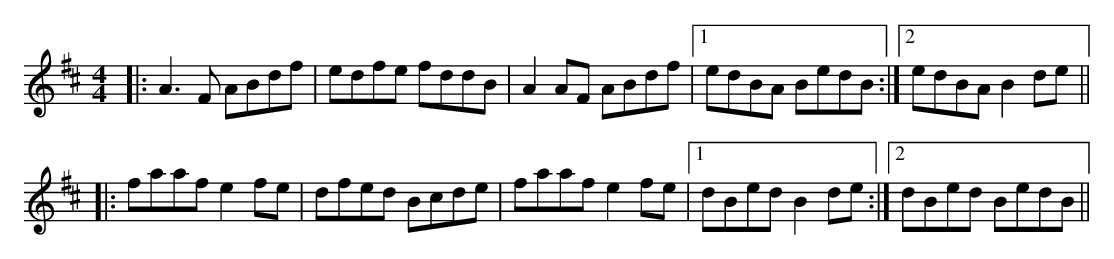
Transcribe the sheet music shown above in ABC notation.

X:1
M:4/4
K:D
|:A3F ABdf|edfe fddB|A2AF ABdf|1 edBA BedB:|2 edBA B2de||
|:faaf e2fe|dfed Bcde|faaf e2fe|1 dBed B2de:|2 dBed BedB||
